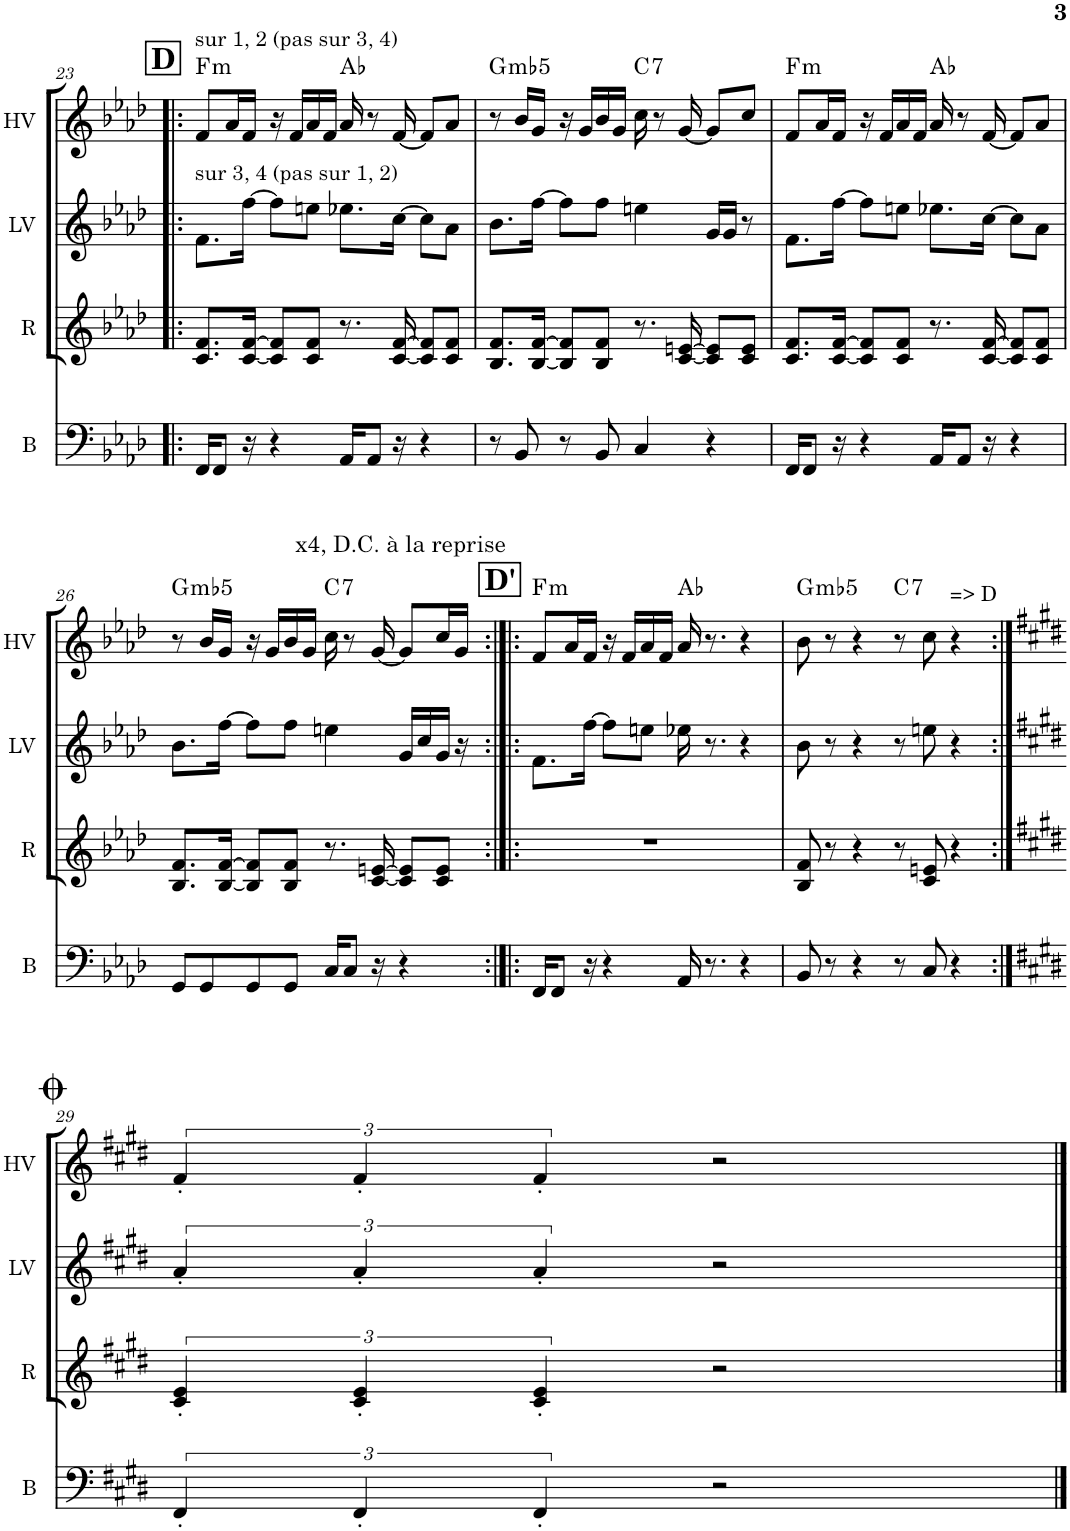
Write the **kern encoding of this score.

**kern	**kern	**kern	**kern	**harte
*part4	*part3	*part2	*part1	*part1
*staff4	*staff3	*staff2	*staff1	*
*I"Bass	*I"Riffs	*I"Low voice	*I"High voice	*
*I'B	*I'R	*I'LV	*I'HV	*
!!LO:PB:g=z
*clefF4	*clefG2	*clefG2	*clefG2	*
*	*Trd5c9	*Trd7c12	*Trd1c2	*
*k[b-e-a-d-]	*k[b-e-a-d-]	*k[b-e-a-d-]	*k[b-e-a-d-]	*
*M4/4	*M4/4	*M4/4	*M4/4	*
!!LO:REH:place=s1:a:B:cj:fs=14:t=D
=23!|:	=23!|:	=23!|:	=23!|:	=23!|:
!	!	!	!LO:TX:a:t=sur 1, 2 (pas sur 3, 4)	!
!	!	!LO:TX:a:t=sur 3, 4 (pas sur 1, 2)	!	!LO:H:kt=m
16FF/KL	8.c/ 8.f/L	8.f\L	8f/L	F:min
8FF/J	.	.	.	.
.	.	.	16a-/L	.
16r	[16c/ [16f/Jk	[16ff\Jk	16f/JJ	.
4r	8c/] 8f/]L	8ff\L]	16r	.
.	.	.	16f/LL	.
.	8c/ 8f/J	8een\J	16a-/	.
.	.	.	16f/JJ	.
16AA-/KL	8.r	8.ee-X\L	16a-/	Ab:maj
8AA-/J	.	.	8r	.
16r	[16c/ [16f/	[16cc\Jk	[16f/	.
4r	8c/] 8f/]L	8cc\L]	8f/L]	.
.	8c/ 8f/J	8a-\J	8a-/J	.
=24	=24	=24	=24	=24
!	!	!	!	!LO:H:kt=m
8r	8.B-/ 8.f/L	8.b-\L	8r	G:(b3,b5)
8BB-/	.	.	16b-/LL	.
.	[16B-/ [16f/Jk	[16ff\Jk	16g/JJ	.
8r	8B-/] 8f/]L	8ff\L]	16r	.
.	.	.	16g/LL	.
8BB-/	8B-/ 8f/J	8ff\J	16b-/	.
.	.	.	16g/JJ	.
!	!	!	!	!LO:H:kt=7
4C/	8.r	4een\	16cc\	C:7
.	.	.	8r	.
.	[16c/ [16en/	.	[16g/	.
4r	8c/] 8e/]L	16g/LL	8g/L]	.
.	.	16g/JJ	.	.
.	8c/ 8e/J	8r	8cc/J	.
=25	=25	=25	=25	=25
!	!	!	!	!LO:H:kt=m
16FF/KL	8.c/ 8.f/L	8.f\L	8f/L	F:min
8FF/J	.	.	.	.
.	.	.	16a-/L	.
16r	[16c/ [16f/Jk	[16ff\Jk	16f/JJ	.
4r	8c/] 8f/]L	8ff\L]	16r	.
.	.	.	16f/LL	.
.	8c/ 8f/J	8een\J	16a-/	.
.	.	.	16f/JJ	.
16AA-/KL	8.r	8.ee-X\L	16a-/	Ab:maj
8AA-/J	.	.	8r	.
16r	[16c/ [16f/	[16cc\Jk	[16f/	.
4r	8c/] 8f/]L	8cc\L]	8f/L]	.
.	8c/ 8f/J	8a-\J	8a-/J	.
!!LO:LB:g=z
=26	=26	=26	=26	=26
!	!	!	!	!LO:H:kt=m
8GG/L	8.B-/ 8.f/L	8.b-\L	8r	G:(b3,b5)
8GG/	.	.	16b-/LL	.
.	[16B-/ [16f/Jk	[16ff\Jk	16g/JJ	.
8GG/	8B-/] 8f/]L	8ff\L]	16r	.
.	.	.	16g/LL	.
8GG/J	8B-/ 8f/J	8ff\J	16b-/	.
.	.	.	16g/JJ	.
!	!	!	!	!LO:H:kt=7
16C/KL	8.r	4een\	16cc\	C:7
8C/J	.	.	8r	.
16r	[16c/ [16en/	.	[16g/	.
4r	8c/] 8e/]L	16g/LL	8g/L]	.
.	.	16cc/	.	.
.	8c/ 8e/J	16g/JJ	16cc/L	.
.	.	16r	16g/JJ	.
!	!	!	!LO:TX:a:t=x4, D.C. à la reprise	!
!!LO:REH:place=s1:a:B:cj:fs=14:t=D'
=27:|!|:	=27:|!|:	=27:|!|:	=27:|!|:	=27:|!|:
!	!	!	!	!LO:H:kt=m
16FF/KL	1r	8.f\L	8f/L	F:min
8FF/J	.	.	.	.
.	.	.	16a-/L	.
16r	.	[16ff\Jk	16f/JJ	.
4r	.	8ff\L]	16r	.
.	.	.	16f/LL	.
.	.	8een\J	16a-/	.
.	.	.	16f/JJ	.
16AA-/	.	16ee-X\	16a-/	Ab:maj
8.r	.	8.r	8.r	.
4r	.	4r	4r	.
=28	=28	=28	=28	=28
!	!	!	!	!LO:H:kt=m
8BB-/	8B-/ 8f/	8b-\	8b-\	G:(b3,b5)
8r	8r	8r	8r	.
4r	4r	4r	4r	.
!	!	!	!	!LO:H:kt=7
8r	8r	8r	8r	C:7
8C/	8c/ 8en/	8een\	8cc\	.
!	!	!	!LO:TX:a:t==> D	!
4r	4r	4r	4r	.
!!LO:LB:g=z
=29:|!	=29:|!	=29:|!	=29:|!	=29:|!
*k[f#c#g#d#]	*k[f#c#g#d#]	*k[f#c#g#d#]	*k[f#c#g#d#]	*
6FF#'/	6c#/' 6e/'	6a'/	6f#'/	.
6FF#'/	6c#/' 6e/'	6a'/	6f#'/	.
6FF#'/	6c#/' 6e/'	6a'/	6f#'/	.
2r	2r	2r	2r	.
==	==	==	==	==
*-	*-	*-	*-	*-
